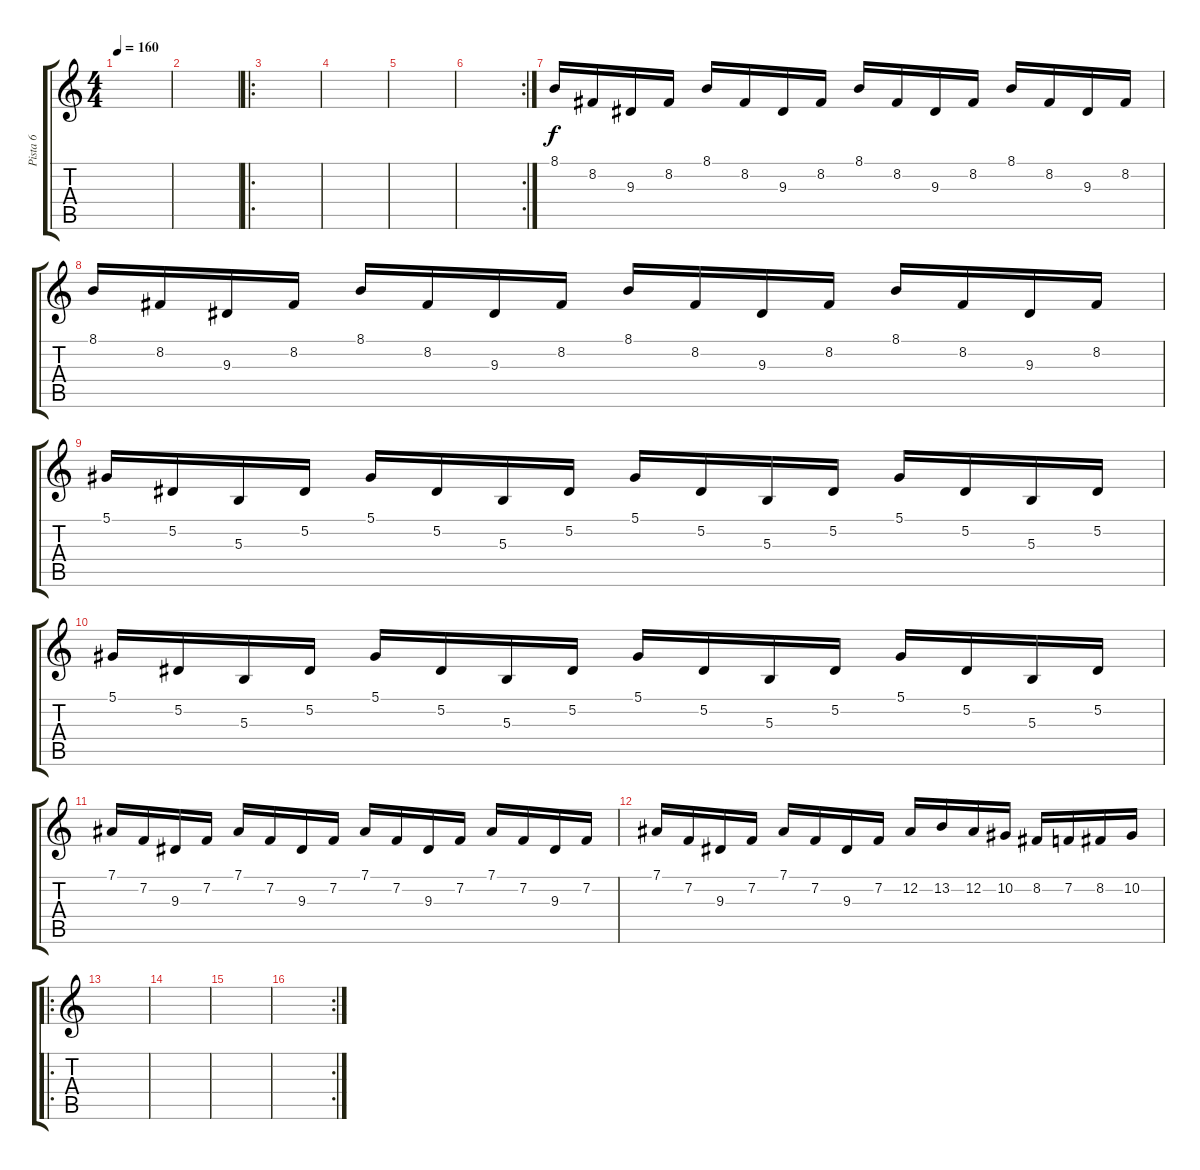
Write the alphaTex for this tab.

\track ("Pista 6" "Pista 6") {instrument brightacousticpiano}
\staff {score tabs}
\tuning (Eb4 Bb3 Gb3 Db3 Ab2 Eb2) {hide}
\ts (4 4)
\tempo 160
\clef g2
\ks c
|
|
\ro
|
|
|
\rc 2
|
8.1.16 8.2.16 9.3.16 8.2.16 8.1.16 8.2.16 9.3.16 8.2.16 8.1.16 8.2.16 9.3.16 8.2.16 8.1.16 8.2.16 9.3.16 8.2.16 |
8.1.16 8.2.16 9.3.16 8.2.16 8.1.16 8.2.16 9.3.16 8.2.16 8.1.16 8.2.16 9.3.16 8.2.16 8.1.16 8.2.16 9.3.16 8.2.16 |
5.1.16 5.2.16 5.3.16 5.2.16 5.1.16 5.2.16 5.3.16 5.2.16 5.1.16 5.2.16 5.3.16 5.2.16 5.1.16 5.2.16 5.3.16 5.2.16 |
5.1.16 5.2.16 5.3.16 5.2.16 5.1.16 5.2.16 5.3.16 5.2.16 5.1.16 5.2.16 5.3.16 5.2.16 5.1.16 5.2.16 5.3.16 5.2.16 |
7.1.16 7.2.16 9.3.16 7.2.16 7.1.16 7.2.16 9.3.16 7.2.16 7.1.16 7.2.16 9.3.16 7.2.16 7.1.16 7.2.16 9.3.16 7.2.16 |
7.1.16 7.2.16 9.3.16 7.2.16 7.1.16 7.2.16 9.3.16 7.2.16 12.2.16 13.2.16 12.2.16 10.2.16 8.2.16 7.2.16 8.2.16 10.2.16 |
\ro
|
|
|
\rc 2
